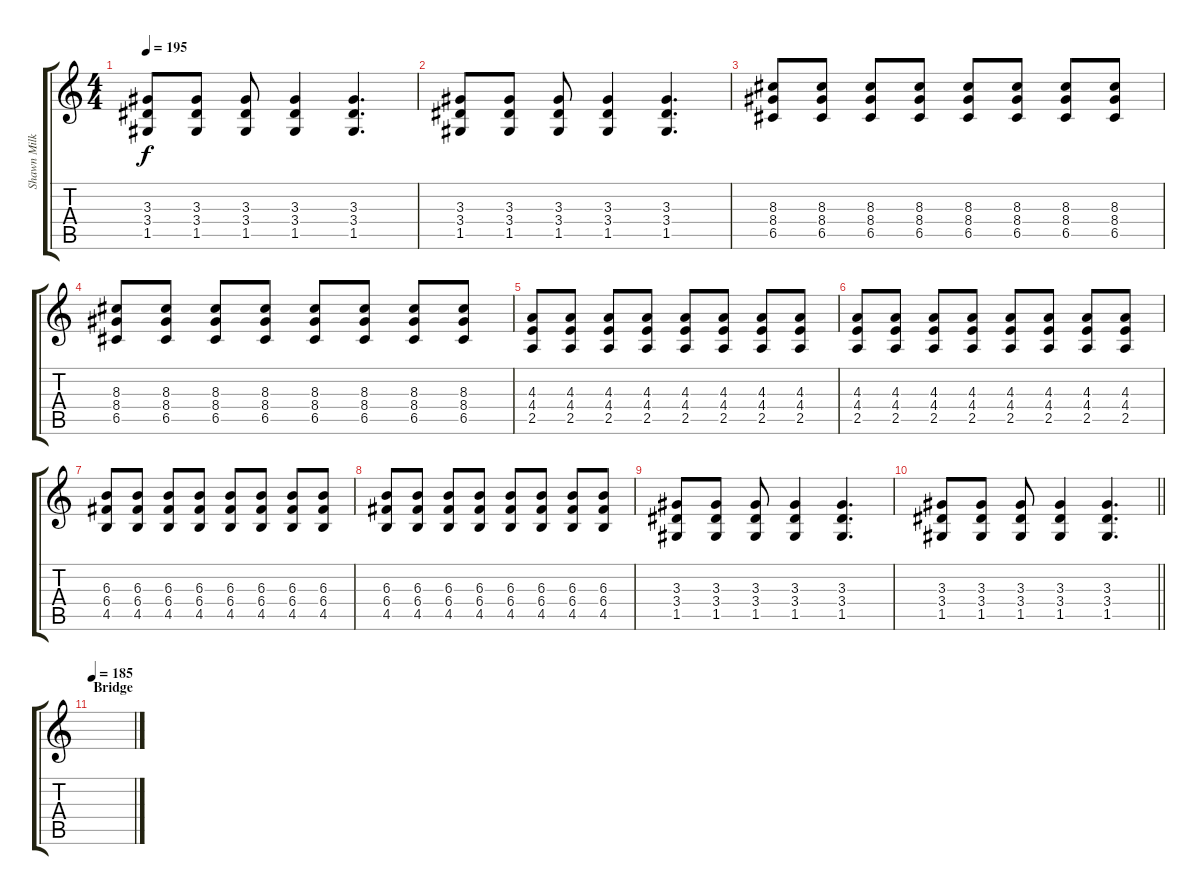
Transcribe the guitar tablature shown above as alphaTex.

\track ("Shawn Milke - Guitar" "Shawn Milk") {instrument distortionguitar}
\staff {score tabs}
\tuning (D4 A3 F3 C3 G2 C2) {hide}
\ts (4 4)
\tempo 195
\clef g2
\ks c
(3.3 3.4 1.5).8{dy f} (3.3 3.4 1.5).8 (3.3 3.4 1.5).8 (3.3 3.4 1.5).4 (3.3 3.4 1.5).4{d} |
(3.3 3.4 1.5).8 (3.3 3.4 1.5).8 (3.3 3.4 1.5).8 (3.3 3.4 1.5).4 (3.3 3.4 1.5).4{d} |
(8.3 8.4 6.5).8 (8.3 8.4 6.5).8 (8.3 8.4 6.5).8 (8.3 8.4 6.5).8 (8.3 8.4 6.5).8 (8.3 8.4 6.5).8 (8.3 8.4 6.5).8 (8.3 8.4 6.5).8 |
(8.3 8.4 6.5).8 (8.3 8.4 6.5).8 (8.3 8.4 6.5).8 (8.3 8.4 6.5).8 (8.3 8.4 6.5).8 (8.3 8.4 6.5).8 (8.3 8.4 6.5).8 (8.3 8.4 6.5).8 |
(4.3 4.4 2.5).8 (4.3 4.4 2.5).8 (4.3 4.4 2.5).8 (4.3 4.4 2.5).8 (4.3 4.4 2.5).8 (4.3 4.4 2.5).8 (4.3 4.4 2.5).8 (4.3 4.4 2.5).8 |
(4.3 4.4 2.5).8 (4.3 4.4 2.5).8 (4.3 4.4 2.5).8 (4.3 4.4 2.5).8 (4.3 4.4 2.5).8 (4.3 4.4 2.5).8 (4.3 4.4 2.5).8 (4.3 4.4 2.5).8 |
(6.3 6.4 4.5).8 (6.3 6.4 4.5).8 (6.3 6.4 4.5).8 (6.3 6.4 4.5).8 (6.3 6.4 4.5).8 (6.3 6.4 4.5).8 (6.3 6.4 4.5).8 (6.3 6.4 4.5).8 |
(6.3 6.4 4.5).8 (6.3 6.4 4.5).8 (6.3 6.4 4.5).8 (6.3 6.4 4.5).8 (6.3 6.4 4.5).8 (6.3 6.4 4.5).8 (6.3 6.4 4.5).8 (6.3 6.4 4.5).8 |
(3.3 3.4 1.5).8 (3.3 3.4 1.5).8 (3.3 3.4 1.5).8 (3.3 3.4 1.5).4 (3.3 3.4 1.5).4{d} |
\barLineRight lightlight
(3.3 3.4 1.5).8 (3.3 3.4 1.5).8 (3.3 3.4 1.5).8 (3.3 3.4 1.5).4 (3.3 3.4 1.5).4{d} |
\section ("" "Bridge")
\tempo 185
